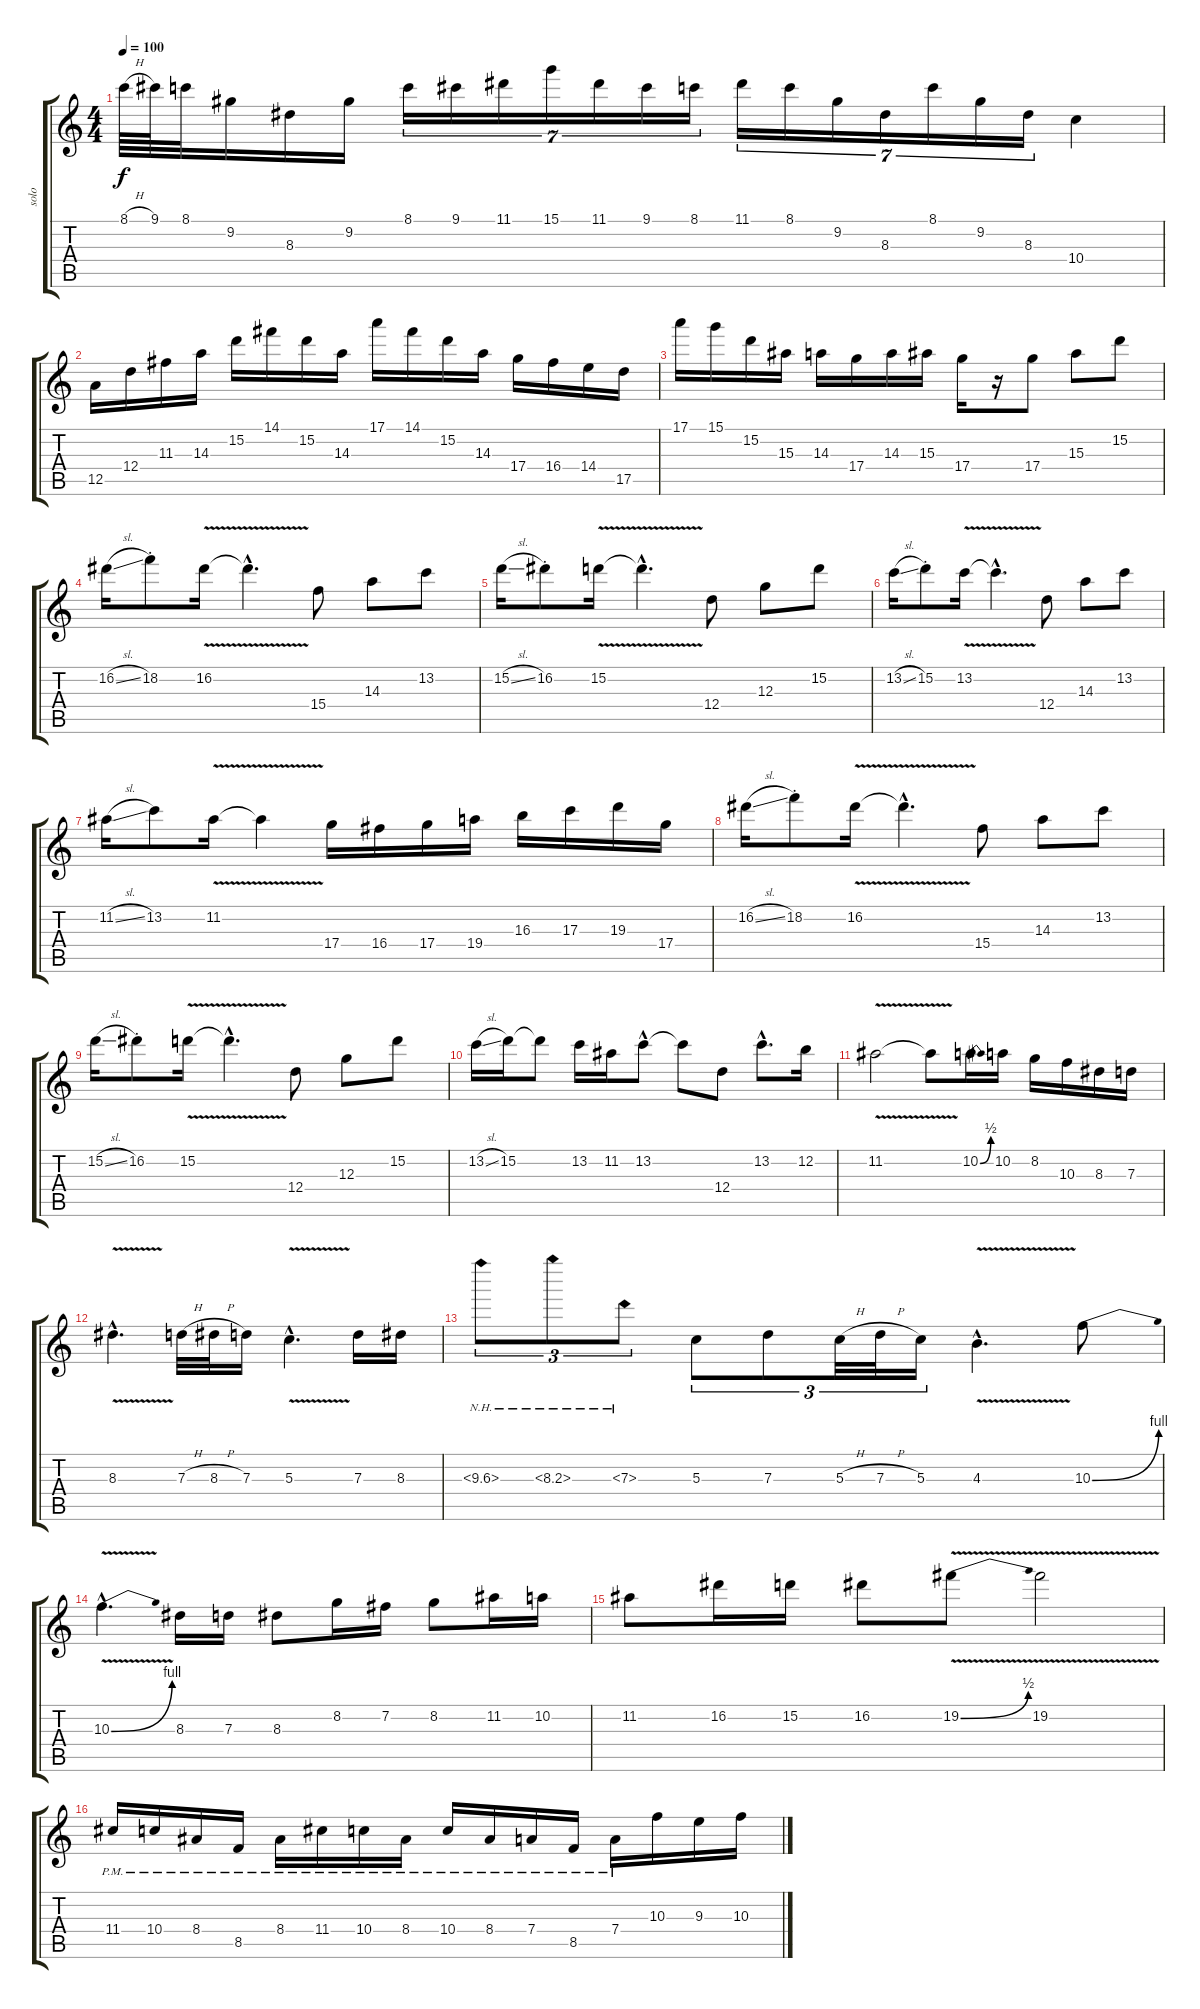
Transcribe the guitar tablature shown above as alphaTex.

\track ("solo" "solo") {instrument overdrivenguitar}
\staff {score tabs}
\tuning (E4 B3 G3 D3 A2 E2) {hide}
\ts (4 4)
\tempo 100
\clef g2
\ks c
8.1{h}.64{dy f} 9.1.64 8.1.32 9.2.16 8.3.16 9.2.16 8.1.16{tu (7 4)} 9.1.16{tu (7 4)} 11.1.16{tu (7 4)} 15.1.16{tu (7 4)} 11.1.16{tu (7 4)} 9.1.16{tu (7 4)} 8.1.16{tu (7 4)} 11.1.16{tu (7 4)} 8.1.16{tu (7 4)} 9.2.16{tu (7 4)} 8.3.16{tu (7 4)} 8.1.16{tu (7 4)} 9.2.16{tu (7 4)} 8.3.16{tu (7 4)} 10.4.4 |
12.5.16 12.4.16 11.3.16 14.3.16 15.2.16 14.1.16 15.2.16 14.3.16 17.1.16 14.1.16 15.2.16 14.3.16 17.4.16 16.4.16 14.4.16 17.5.16 |
17.1.16 15.1.16 15.2.16 15.3.16 14.3.16 17.4.16 14.3.16 15.3.16 17.4.16 r.16 17.4.8 15.3.8 15.2.8 |
16.2{sl}.16 18.2{st}.8 16.2{v}.16 16.2{hac t}.4{d} 15.4.8 14.3.8 13.2.8 |
15.2{sl}.16 16.2{st}.8 15.2{v}.16 15.2{hac t}.4{d} 12.4.8 12.3.8 15.2.8 |
13.2{sl}.16 15.2{st}.8 13.2{v}.16 13.2{hac t}.4{d} 12.4.8 14.3.8 13.2.8 |
11.2{sl}.16 13.2.8 11.2{v}.16 11.2{t}.4 17.4.16 16.4.16 17.4.16 19.4.16 16.3.16 17.3.16 19.3.16 17.4.16 |
16.2{sl}.16 18.2{st}.8 16.2{v}.16 16.2{hac t}.4{d} 15.4.8 14.3.8 13.2.8 |
15.2{sl}.16 16.2{st}.8 15.2{v}.16 15.2{hac t}.4{d} 12.4.8 12.3.8 15.2.8 |
13.2{sl}.16 15.2.16 15.2{t}.8 13.2.16 11.2.16 13.2{hac}.8 13.2{t}.8 12.4.8 13.2{hac}.8{d} 12.2.16 |
11.2{v}.2 11.2{t}.8 10.2{be (bend 0 0 60 2)}.16 10.2.16 8.2.16 10.3.16 8.3.16 7.3.16 |
8.3{v hac}.4{d} 7.3{h}.32 8.3{h}.32 7.3.16 5.3{v hac}.4{d} 7.3.16 8.3.16 |
10.3{nh}.8{tu (3 2)} 8.3{nh}.8{tu (3 2)} 7.3{nh}.8{tu (3 2)} 5.3.8{tu (3 2)} 7.3.8{tu (3 2)} 5.3{h}.32{tu (3 2)} 7.3{h}.32{tu (3 2)} 5.3.16{tu (3 2)} 4.3{v hac}.4{d} 10.3{be (bend 0 0 60 4)}.8 |
10.3{be (bend 0 0 60 4) v hac}.4{d} 8.3.16 7.3.16 8.3.8 8.2.16 7.2.16 8.2.8 11.2.16 10.2.16 |
11.2.8 16.2.16 15.2.16 16.2.8 19.2{be (bend 0 0 60 2) v}.8 19.2{v}.2 |
11.4{pm}.16 10.4{pm}.16 8.4{pm}.16 8.5{pm}.16 8.4{pm}.16 11.4{pm}.16 10.4{pm}.16 8.4{pm}.16 10.4{pm}.16 8.4{pm}.16 7.4{pm}.16 8.5{pm}.16 7.4{pm}.16 10.3.16 9.3.16 10.3.16
